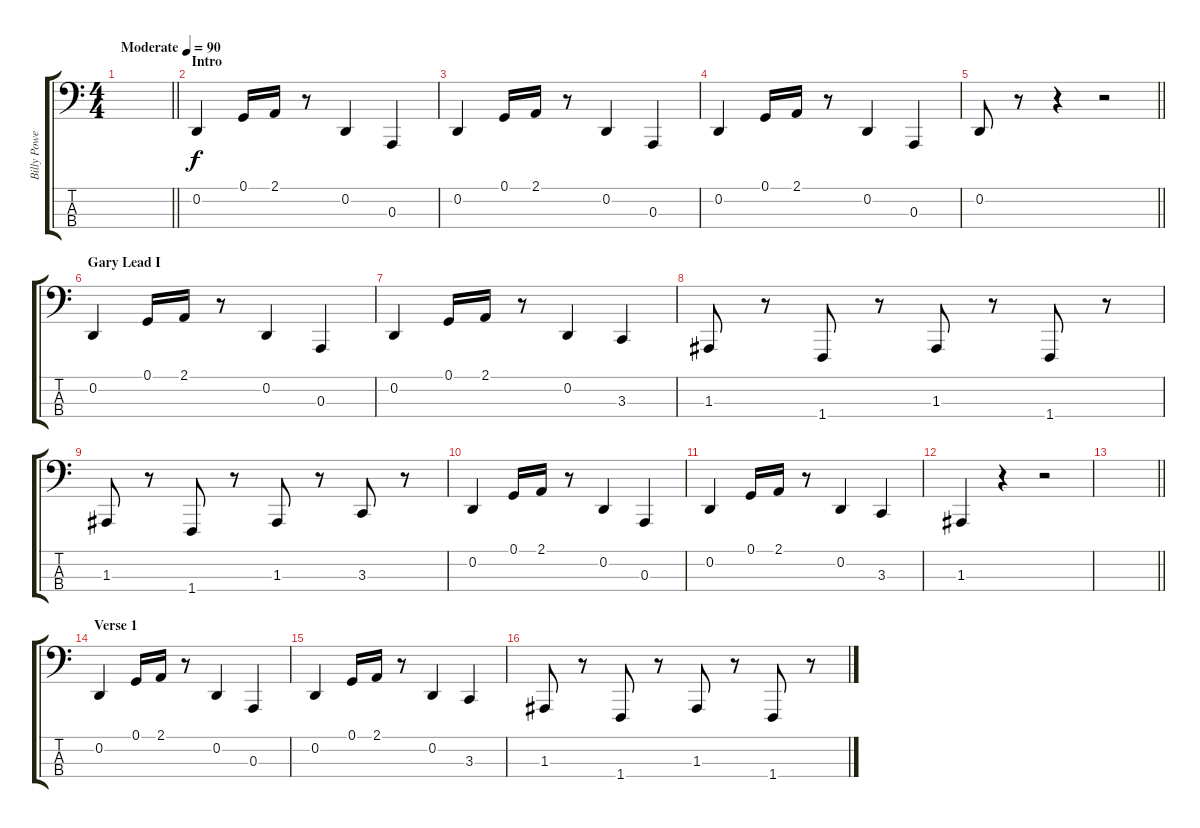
\track ("Billy Powell (Piano - Left Hand)" "Billy Powe") {instrument acousticgrandpiano}
\staff {score tabs}
\tuning (G2 D2 A1 E1) {hide}
\ts (4 4)
\tempo (90 "Moderate")
\clef f4
\barLineRight lightlight
\ks c
|
\section ("" "Intro")
0.2.4 0.1.16 2.1.16 r.8 0.2.4 0.3.4 |
0.2.4 0.1.16 2.1.16 r.8 0.2.4 0.3.4 |
0.2.4 0.1.16 2.1.16 r.8 0.2.4 0.3.4 |
\barLineRight lightlight
0.2.8 r.8 r.4 r.2 |
\section ("" "Gary Lead I")
0.2.4 0.1.16 2.1.16 r.8 0.2.4 0.3.4 |
0.2.4 0.1.16 2.1.16 r.8 0.2.4 3.3.4 |
1.3.8 r.8 1.4.8 r.8 1.3.8 r.8 1.4.8 r.8 |
1.3.8 r.8 1.4.8 r.8 1.3.8 r.8 3.3.8 r.8 |
0.2.4 0.1.16 2.1.16 r.8 0.2.4 0.3.4 |
0.2.4 0.1.16 2.1.16 r.8 0.2.4 3.3.4 |
1.3.4 r.4 r.2 |
\barLineRight lightlight
|
\section ("" "Verse 1")
0.2.4 0.1.16 2.1.16 r.8 0.2.4 0.3.4 |
0.2.4 0.1.16 2.1.16 r.8 0.2.4 3.3.4 |
1.3.8 r.8 1.4.8 r.8 1.3.8 r.8 1.4.8 r.8
